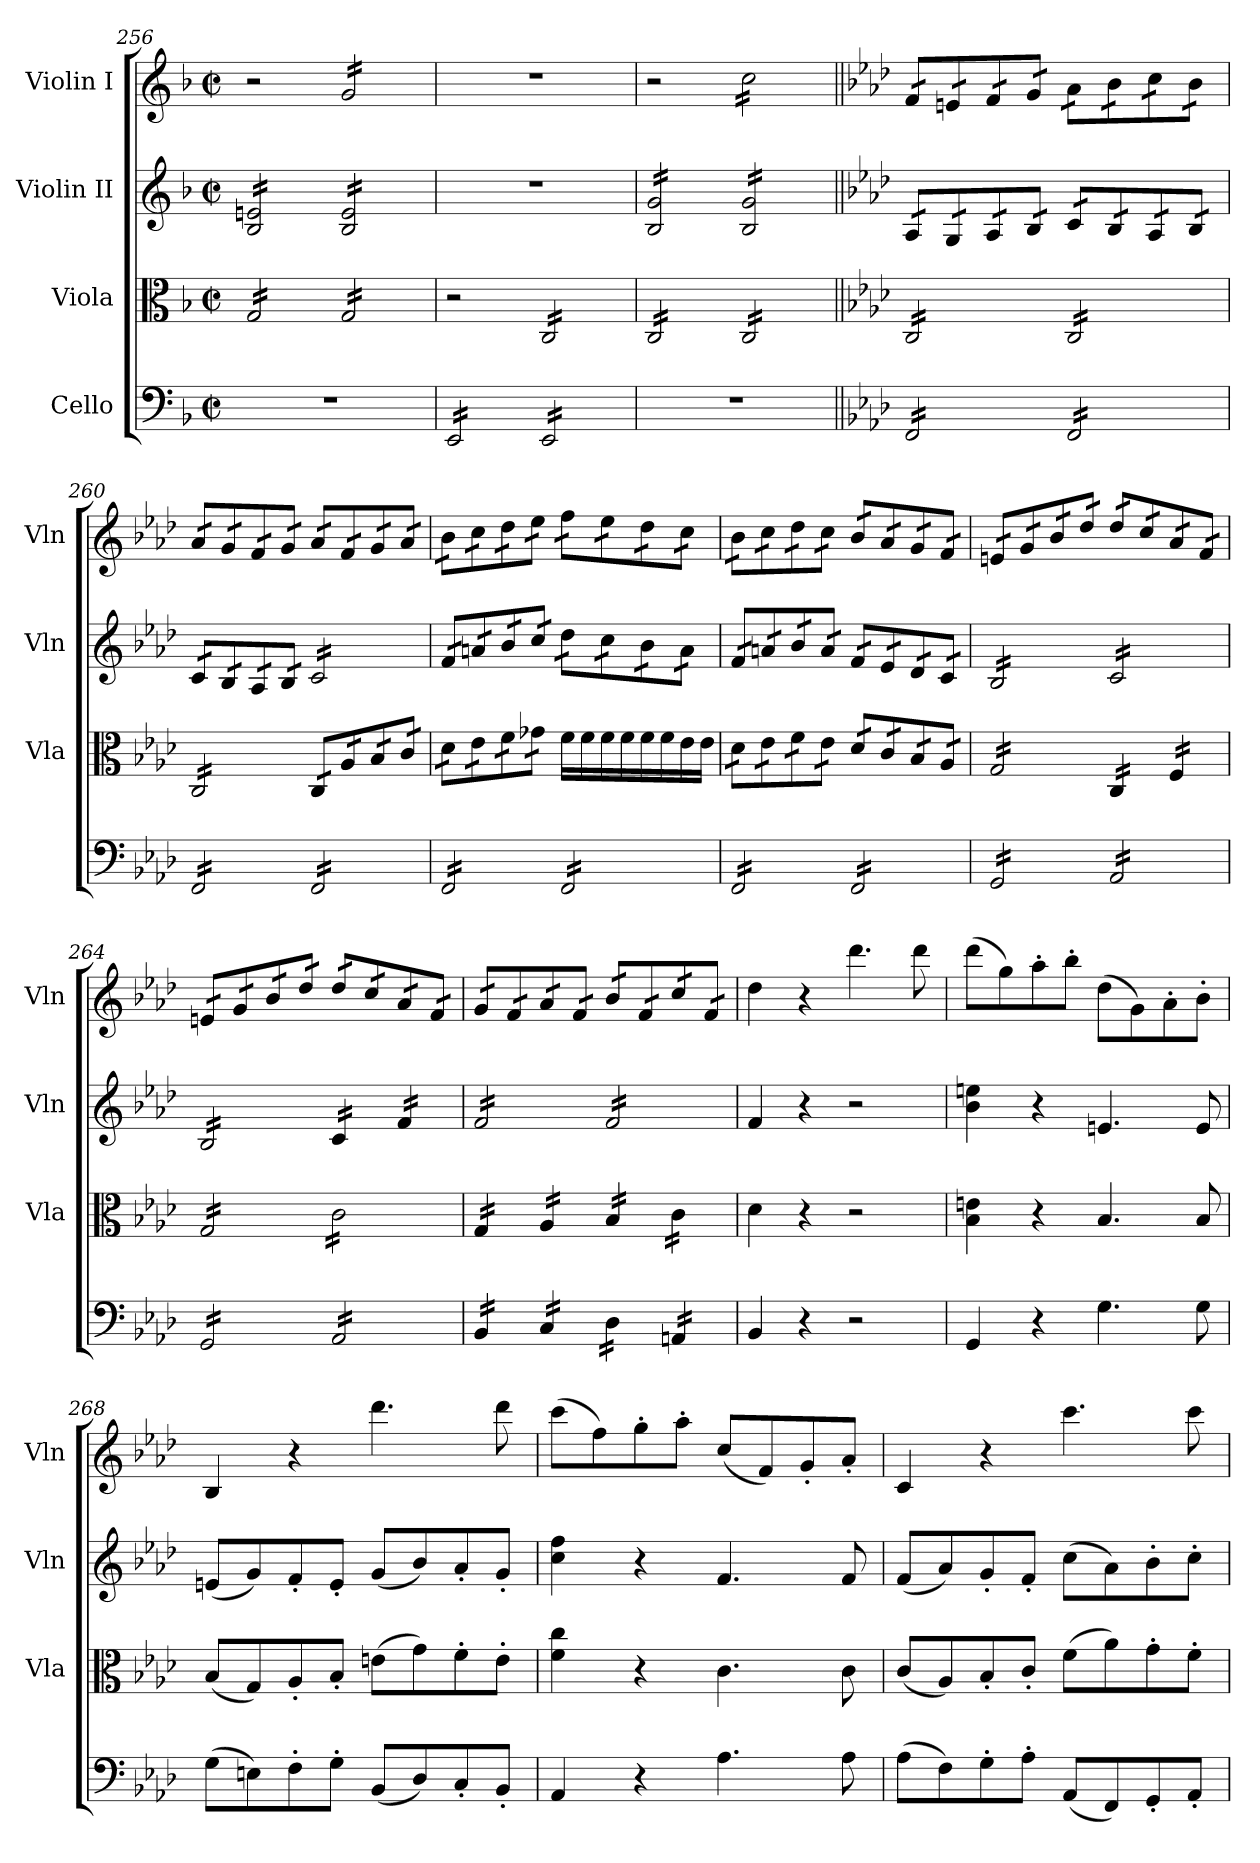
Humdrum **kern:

**kern	**kern	**kern	**kern
*part4	*part3	*part2	*part1
*staff4	*staff3	*staff2	*staff1
*I"Cello	*I"Viola	*I"Violin II	*I"Violin I
*	*I'Vla	*I'Vln	*I'Vln
*clefF4	*clefC3	*clefG2	*clefG2
*k[b-]	*k[b-]	*k[b-]	*k[b-]
*M2/2	*M2/2	*M2/2	*M2/2
*met(c|)	*met(c|)	*met(c|)	*met(c|)
=256	=256	=256	=256
*	*tremolo	*	*
*	*	*tremolo	*
1r	16G/LL	16B-/ 16en/LL	2r
.	16G/	16B-/ 16en/	.
.	16G/	16B-/ 16en/	.
.	16G/	16B-/ 16en/	.
.	16G/	16B-/ 16en/	.
.	16G/	16B-/ 16en/	.
.	16G/	16B-/ 16en/	.
.	16G/JJ	16B-/ 16en/JJ	.
*	*	*	*tremolo
.	16G/LL	16B-/ 16e/LL	16g/LL
.	16G/	16B-/ 16e/	16g/
.	16G/	16B-/ 16e/	16g/
.	16G/	16B-/ 16e/	16g/
.	16G/	16B-/ 16e/	16g/
.	16G/	16B-/ 16e/	16g/
.	16G/	16B-/ 16e/	16g/
.	16G/JJ	16B-/ 16e/JJ	16g/JJ
=257	=257	=257	=257
*tremolo	*	*	*
16EE/LL	2r	1r	1r
16EE/	.	.	.
16EE/	.	.	.
16EE/	.	.	.
16EE/	.	.	.
16EE/	.	.	.
16EE/	.	.	.
16EE/JJ	.	.	.
16EE/LL	16C/LL	.	.
16EE/	16C/	.	.
16EE/	16C/	.	.
16EE/	16C/	.	.
16EE/	16C/	.	.
16EE/	16C/	.	.
16EE/	16C/	.	.
16EE/JJ	16C/JJ	.	.
=258	=258	=258	=258
1r	16C/LL	16B-/ 16g/LL	2r
.	16C/	16B-/ 16g/	.
.	16C/	16B-/ 16g/	.
.	16C/	16B-/ 16g/	.
.	16C/	16B-/ 16g/	.
.	16C/	16B-/ 16g/	.
.	16C/	16B-/ 16g/	.
.	16C/JJ	16B-/ 16g/JJ	.
.	16C/LL	16B-/ 16g/LL	16cc\LL
.	16C/	16B-/ 16g/	16cc\
.	16C/	16B-/ 16g/	16cc\
.	16C/	16B-/ 16g/	16cc\
.	16C/	16B-/ 16g/	16cc\
.	16C/	16B-/ 16g/	16cc\
.	16C/	16B-/ 16g/	16cc\
.	16C/JJ	16B-/ 16g/JJ	16cc\JJ
=259||	=259||	=259||	=259||
*k[b-e-a-d-]	*k[b-e-a-d-]	*k[b-e-a-d-]	*k[b-e-a-d-]
16FF/LL	16C/LL	16A-/LL	16f/LL
16FF/	16C/	16A-/	16f/
16FF/	16C/	16G/	16en/
16FF/	16C/	16G/	16en/
16FF/	16C/	16A-/	16f/
16FF/	16C/	16A-/	16f/
16FF/	16C/	16B-/	16g/
16FF/JJ	16C/JJ	16B-/JJ	16g/JJ
16FF/LL	16C/LL	16c/LL	16a-\LL
16FF/	16C/	16c/	16a-\
16FF/	16C/	16B-/	16b-\
16FF/	16C/	16B-/	16b-\
16FF/	16C/	16A-/	16cc\
16FF/	16C/	16A-/	16cc\
16FF/	16C/	16B-/	16b-\
16FF/JJ	16C/JJ	16B-/JJ	16b-\JJ
=260	=260	=260	=260
16FF/LL	16C/LL	16c/LL	16a-/LL
16FF/	16C/	16c/	16a-/
16FF/	16C/	16B-/	16g/
16FF/	16C/	16B-/	16g/
16FF/	16C/	16A-/	16f/
16FF/	16C/	16A-/	16f/
16FF/	16C/	16B-/	16g/
16FF/JJ	16C/JJ	16B-/JJ	16g/JJ
16FF/LL	16C/LL	16c/LL	16a-/LL
16FF/	16C/	16c/	16a-/
16FF/	16A-/	16c/	16f/
16FF/	16A-/	16c/	16f/
16FF/	16B-/	16c/	16g/
16FF/	16B-/	16c/	16g/
16FF/	16c/	16c/	16a-/
16FF/JJ	16c/JJ	16c/JJ	16a-/JJ
=261	=261	=261	=261
16FF/LL	16d-\LL	16f/LL	16b-\LL
16FF/	16d-\	16f/	16b-\
16FF/	16e-\	16an/	16cc\
16FF/	16e-\	16an/	16cc\
16FF/	16f\	16b-/	16dd-\
16FF/	16f\	16b-/	16dd-\
16FF/	16g-X\	16cc/	16ee-\
16FF/JJ	16g-X\JJ	16cc/JJ	16ee-\JJ
16FF/LL	16f\LL	16dd-\LL	16ff\LL
16FF/	16f\	16dd-\	16ff\
16FF/	16f\	16cc\	16ee-\
16FF/	16f\	16cc\	16ee-\
16FF/	16f\	16b-\	16dd-\
16FF/	16f\	16b-\	16dd-\
16FF/	16e-\	16a\	16cc\
16FF/JJ	16e-\JJ	16a\JJ	16cc\JJ
=262	=262	=262	=262
16FF/LL	16d-\LL	16f/LL	16b-\LL
16FF/	16d-\	16f/	16b-\
16FF/	16e-\	16an/	16cc\
16FF/	16e-\	16an/	16cc\
16FF/	16f\	16b-/	16dd-\
16FF/	16f\	16b-/	16dd-\
16FF/	16e-\	16a/	16cc\
16FF/JJ	16e-\JJ	16a/JJ	16cc\JJ
16FF/LL	16d-/LL	16f/LL	16b-/LL
16FF/	16d-/	16f/	16b-/
16FF/	16c/	16e-/	16a-/
16FF/	16c/	16e-/	16a-/
16FF/	16B-/	16d-/	16g/
16FF/	16B-/	16d-/	16g/
16FF/	16A-/	16c/	16f/
16FF/JJ	16A-/JJ	16c/JJ	16f/JJ
=263	=263	=263	=263
16GG/LL	16G/LL	16B-/LL	16en/LL
16GG/	16G/	16B-/	16en/
16GG/	16G/	16B-/	16g/
16GG/	16G/	16B-/	16g/
16GG/	16G/	16B-/	16b-/
16GG/	16G/	16B-/	16b-/
16GG/	16G/	16B-/	16dd-/
16GG/JJ	16G/JJ	16B-/JJ	16dd-/JJ
16AA-/LL	16C/LL	16c/LL	16dd-/LL
16AA-/	16C/	16c/	16dd-/
16AA-/	16C/	16c/	16cc/
16AA-/	16C/JJ	16c/	16cc/
16AA-/	16F/LL	16c/	16a-/
16AA-/	16F/	16c/	16a-/
16AA-/	16F/	16c/	16f/
16AA-/JJ	16F/JJ	16c/JJ	16f/JJ
=264	=264	=264	=264
16GG/LL	16G/LL	16B-/LL	16en/LL
16GG/	16G/	16B-/	16en/
16GG/	16G/	16B-/	16g/
16GG/	16G/	16B-/	16g/
16GG/	16G/	16B-/	16b-/
16GG/	16G/	16B-/	16b-/
16GG/	16G/	16B-/	16dd-/
16GG/JJ	16G/JJ	16B-/JJ	16dd-/JJ
16AA-/LL	16c\LL	16c/LL	16dd-/LL
16AA-/	16c\	16c/	16dd-/
16AA-/	16c\	16c/	16cc/
16AA-/	16c\	16c/JJ	16cc/
16AA-/	16c\	16f/LL	16a-/
16AA-/	16c\	16f/	16a-/
16AA-/	16c\	16f/	16f/
16AA-/JJ	16c\JJ	16f/JJ	16f/JJ
!!LO:LB:g=z
=265	=265	=265	=265
16BB-/LL	16G/LL	16f/LL	16g/LL
16BB-/	16G/	16f/	16g/
16BB-/	16G/	16f/	16f/
16BB-/JJ	16G/JJ	16f/	16f/
16C/LL	16A-/LL	16f/	16a-/
16C/	16A-/	16f/	16a-/
16C/	16A-/	16f/	16f/
16C/JJ	16A-/JJ	16f/JJ	16f/JJ
16D-\LL	16B-/LL	16f/LL	16b-/LL
16D-\	16B-/	16f/	16b-/
16D-\	16B-/	16f/	16f/
16D-\JJ	16B-/JJ	16f/	16f/
16AAn/LL	16c\LL	16f/	16cc/
16AAn/	16c\	16f/	16cc/
16AAn/	16c\	16f/	16f/
16AAn/JJ	16c\JJ	16f/JJ	16f/JJ
*	*	*	*Xtremolo
*	*	*Xtremolo	*
*	*Xtremolo	*	*
*Xtremolo	*	*	*
=266	=266	=266	=266
4BB-/	4d-\	4f/	4dd-\
4r	4r	4r	4r
2r	2r	2r	4.ddd-\
.	.	.	8ddd-\
=267	=267	=267	=267
4GG/	4B-\ 4en\	4b-\ 4een\	(>8ddd-\L
.	.	.	8gg\)
4r	4r	4r	8aa-'\
.	.	.	8bb-'\J
4.G\	4.B-/	4.en/	(>8dd-\L
.	.	.	8g\)
.	.	.	8a-'\
8G\	8B-/	8e/	8b-'\J
=268	=268	=268	=268
(>8G\L	(<8B-/L	(<8en/L	4B-/
8En\)	8G/)	8g/)	.
8F'\	8A-'/	8f'/	4r
8G'\J	8B-'/J	8e'/J	.
(<8BB-/L	(>8en\L	(<8g/L	4.ddd-\
8D-/)	8g\)	8b-/)	.
8C'/	8f'\	8a-'/	.
8BB-'/J	8e'\J	8g'/J	8ddd-\
=269	=269	=269	=269
4AA-/	4f\ 4cc\	4cc\ 4ff\	(>8ccc\L
.	.	.	8ff\)
4r	4r	4r	8gg'\
.	.	.	8aa-'\J
4.A-\	4.c\	4.f/	(<8cc/L
.	.	.	8f/)
.	.	.	8g'/
8A-\	8c\	8f/	8a-'/J
=270	=270	=270	=270
(>8A-\L	(<8c/L	(<8f/L	4c/
8F\)	8A-/)	8a-/)	.
8G'\	8B-'/	8g'/	4r
8A-'\J	8c'/J	8f'/J	.
(<8AA-/L	(>8f\L	(>8cc\L	4.ccc\
8FF/)	8a-\)	8a-\)	.
8GG'/	8g'\	8b-'\	.
8AA-'/J	8f'\J	8cc'\J	8ccc\
=	=	=	=
*-	*-	*-	*-
